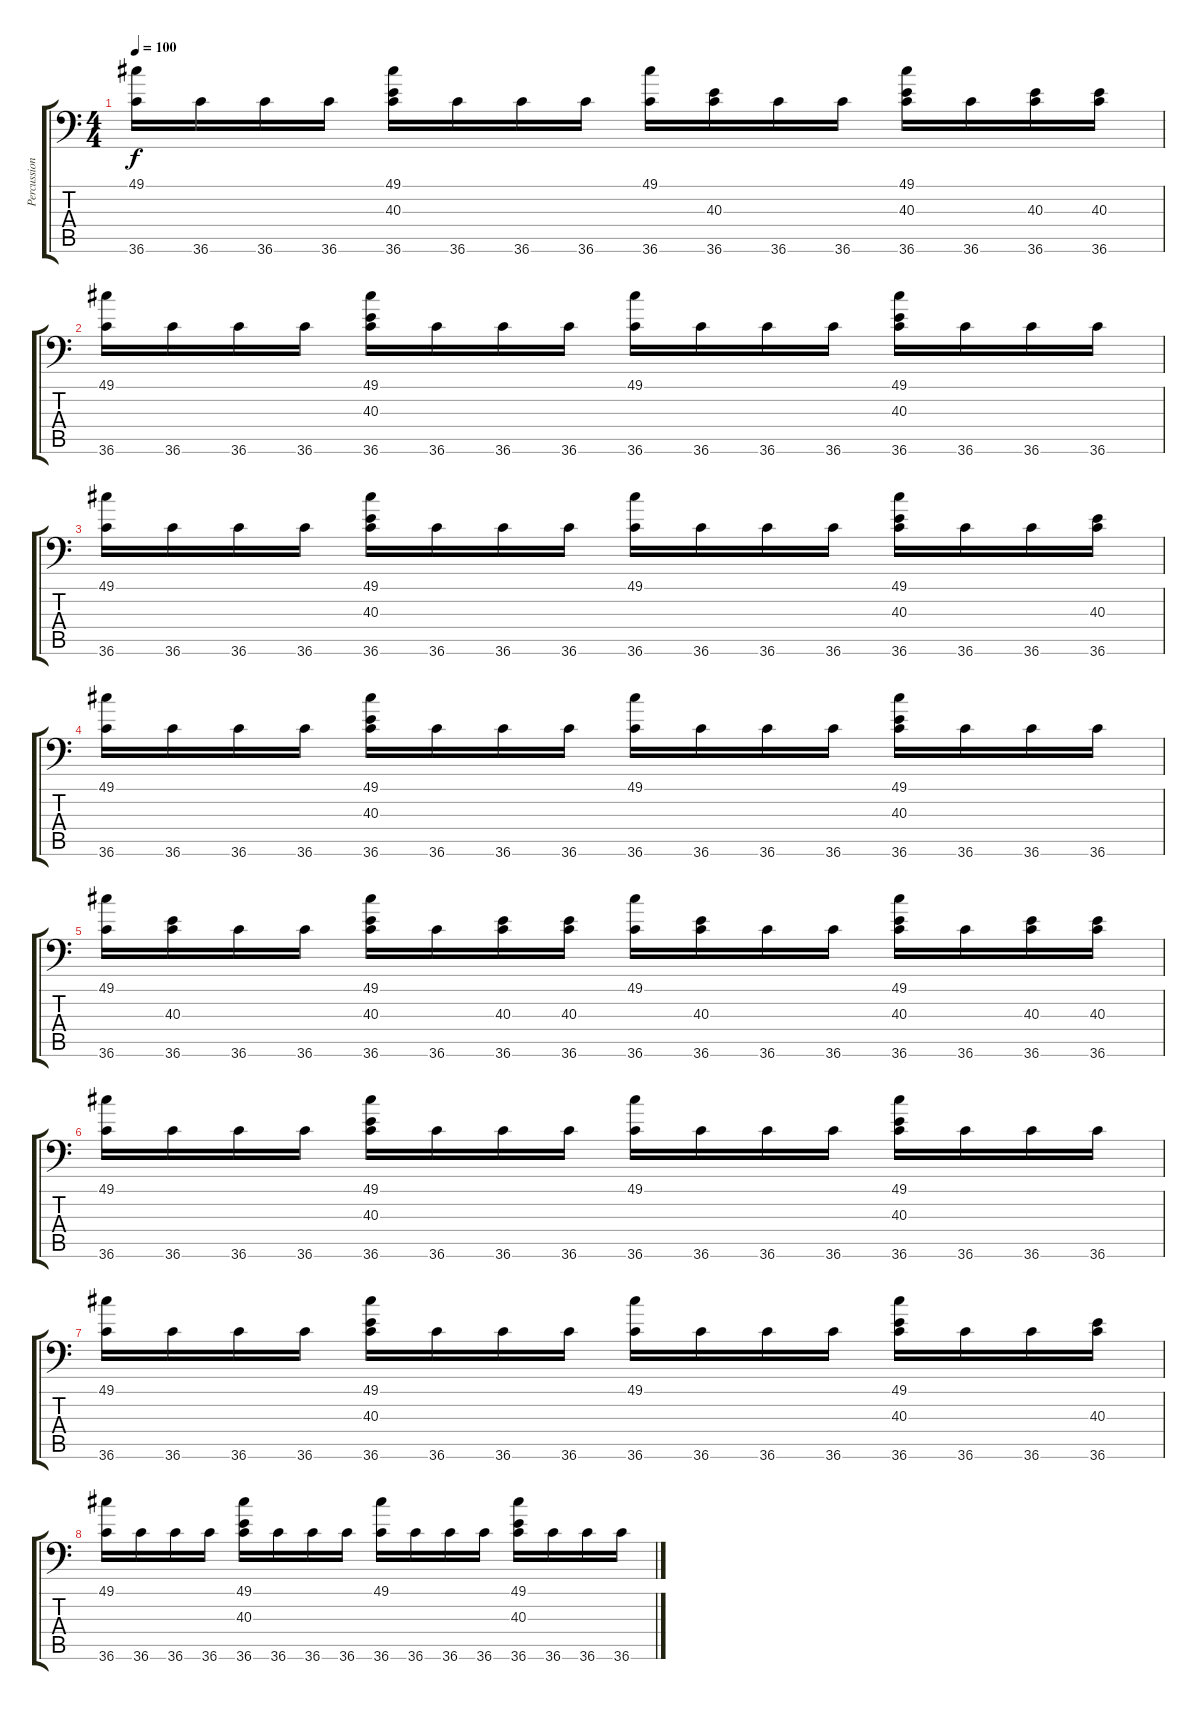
\track ("Percussion" "Percussion") {instrument acousticgrandpiano}
\staff {score tabs}
\tuning (C-1 C-1 C-1 C-1 C-1 C-1) {hide}
\ts (4 4)
\tempo 100
\clef f4
\ks c
(49.1 36.6).16{dy f} 36.6.16 36.6.16 36.6.16 (49.1 40.3 36.6).16 36.6.16 36.6.16 36.6.16 (49.1 36.6).16 (40.3 36.6).16 36.6.16 36.6.16 (49.1 40.3 36.6).16 36.6.16 (40.3 36.6).16 (40.3 36.6).16 |
(49.1 36.6).16 36.6.16 36.6.16 36.6.16 (49.1 40.3 36.6).16 36.6.16 36.6.16 36.6.16 (49.1 36.6).16 36.6.16 36.6.16 36.6.16 (49.1 40.3 36.6).16 36.6.16 36.6.16 36.6.16 |
(49.1 36.6).16 36.6.16 36.6.16 36.6.16 (49.1 40.3 36.6).16 36.6.16 36.6.16 36.6.16 (49.1 36.6).16 36.6.16 36.6.16 36.6.16 (49.1 40.3 36.6).16 36.6.16 36.6.16 (40.3 36.6).16 |
(49.1 36.6).16 36.6.16 36.6.16 36.6.16 (49.1 40.3 36.6).16 36.6.16 36.6.16 36.6.16 (49.1 36.6).16 36.6.16 36.6.16 36.6.16 (49.1 40.3 36.6).16 36.6.16 36.6.16 36.6.16 |
(49.1 36.6).16 (40.3 36.6).16 36.6.16 36.6.16 (49.1 40.3 36.6).16 36.6.16 (40.3 36.6).16 (40.3 36.6).16 (49.1 36.6).16 (40.3 36.6).16 36.6.16 36.6.16 (49.1 40.3 36.6).16 36.6.16 (40.3 36.6).16 (40.3 36.6).16 |
(49.1 36.6).16 36.6.16 36.6.16 36.6.16 (49.1 40.3 36.6).16 36.6.16 36.6.16 36.6.16 (49.1 36.6).16 36.6.16 36.6.16 36.6.16 (49.1 40.3 36.6).16 36.6.16 36.6.16 36.6.16 |
(49.1 36.6).16 36.6.16 36.6.16 36.6.16 (49.1 40.3 36.6).16 36.6.16 36.6.16 36.6.16 (49.1 36.6).16 36.6.16 36.6.16 36.6.16 (49.1 40.3 36.6).16 36.6.16 36.6.16 (40.3 36.6).16 |
(49.1 36.6).16 36.6.16 36.6.16 36.6.16 (49.1 40.3 36.6).16 36.6.16 36.6.16 36.6.16 (49.1 36.6).16 36.6.16 36.6.16 36.6.16 (49.1 40.3 36.6).16 36.6.16 36.6.16 36.6.16
